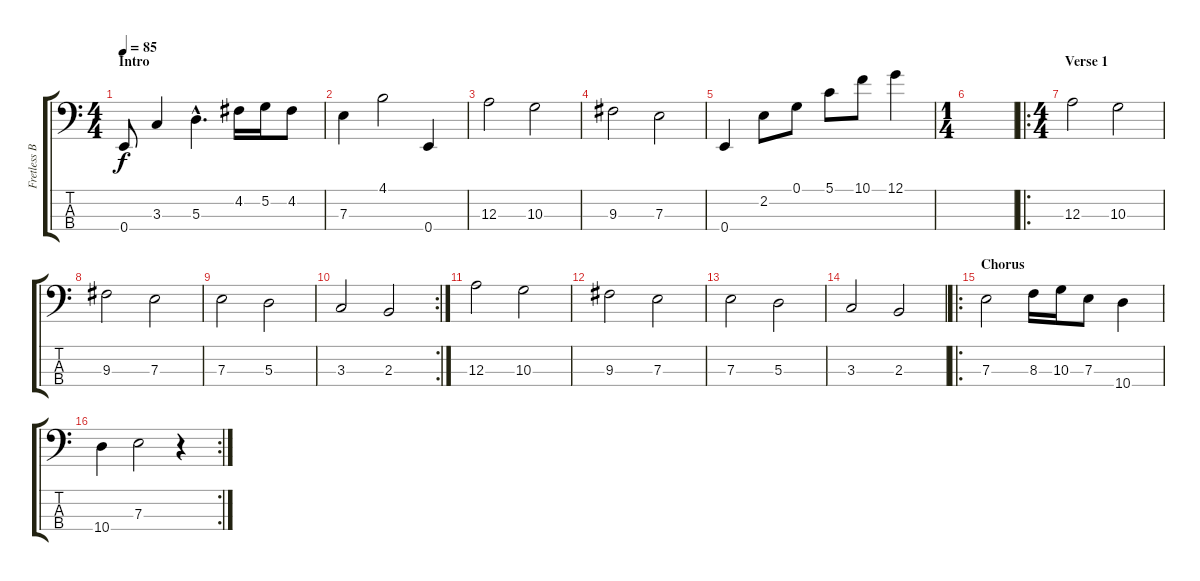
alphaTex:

\track ("Fretless Bass" "Fretless B") {instrument fretlessbass}
\staff {score tabs}
\tuning (G2 D2 A1 E1) {hide}
\ts (4 4)
\section ("" "Intro")
\tempo 85
\clef f4
\ks c
0.4.8{dy f instrument fretlessbass} 3.3.4 5.3{hac}.4{d} 4.2.16 5.2.16 4.2.8 |
7.3.4 4.1.2 0.4.4 |
12.3.2 10.3.2 |
9.3.2 7.3.2 |
0.4.4 2.2.8 0.1.8 5.1.8 10.1.8 12.1.4 |
\ts (1 4)
|
\ro
\ts (4 4)
\section ("" "Verse 1")
12.3.2 10.3.2 |
9.3.2 7.3.2 |
7.3.2 5.3.2 |
\rc 2
3.3.2 2.3.2 |
12.3.2 10.3.2 |
9.3.2 7.3.2 |
7.3.2 5.3.2 |
3.3.2 2.3.2 |
\ro
\section ("" "Chorus")
7.3.2 8.3.16 10.3.16 7.3.8 10.4.4 |
\rc 2
10.4.4 7.3.2 r.4
